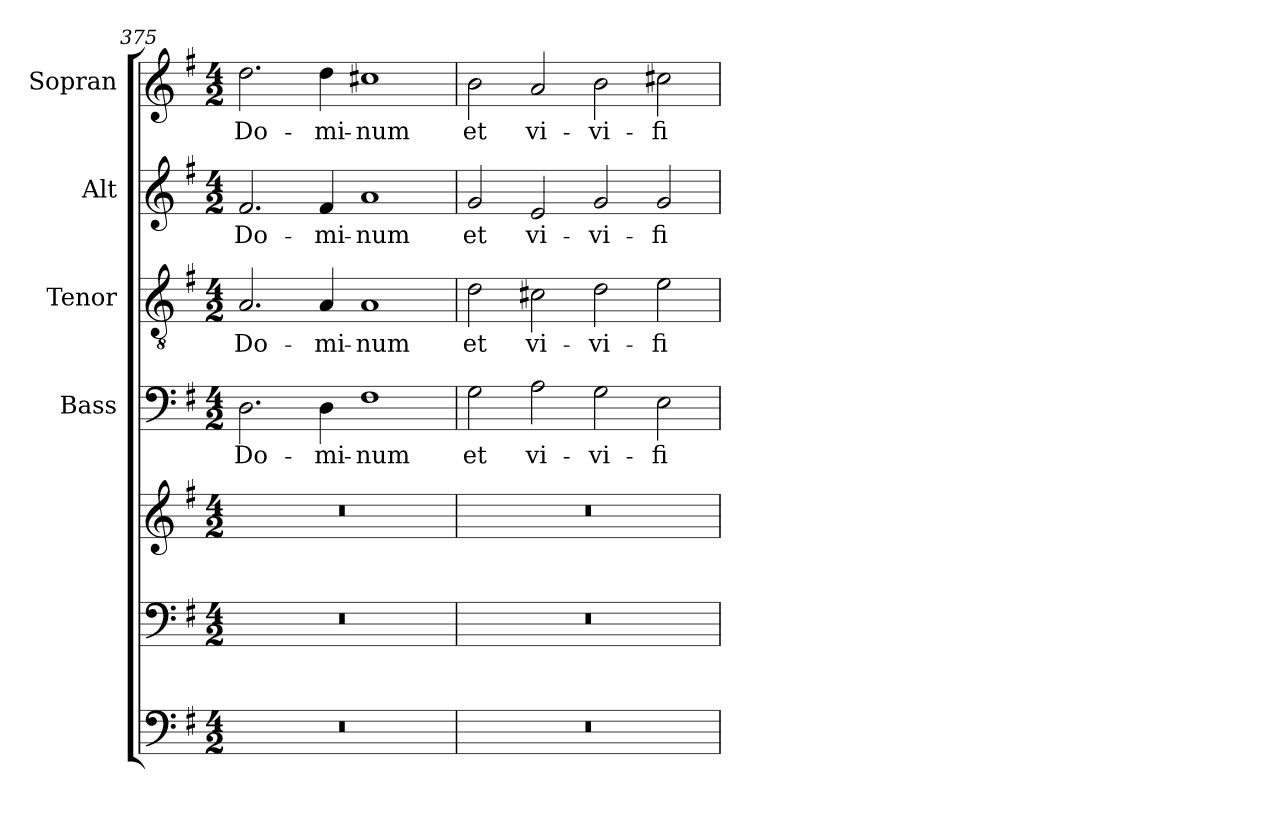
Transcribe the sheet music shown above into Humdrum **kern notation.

**kern	**kern	**kern	**kern	**text	**kern	**text	**kern	**text	**kern	**text
*part6	*part5	*part5	*part4	*part4	*part3	*part3	*part2	*part2	*part1	*part1
*staff7	*staff6	*staff5	*staff4	*staff4	*staff3	*staff3	*staff2	*staff2	*staff1	*staff1
*	*	*	*I"Bass	*	*I"Tenor	*	*I"Alt	*	*I"Sopran	*
*	*	*	*I'B.	*	*I'T.	*	*I'A.	*	*I'S.	*
*clefF4	*clefF4	*clefG2	*clefF4	*	*clefGv2	*	*clefG2	*	*clefG2	*
*k[f#]	*k[f#]	*k[f#]	*k[f#]	*	*k[f#]	*	*k[f#]	*	*k[f#]	*
*G:	*G:	*G:	*G:	*	*G:	*	*G:	*	*G:	*
*M4/2	*M4/2	*M4/2	*M4/2	*	*M4/2	*	*M4/2	*	*M4/2	*
=375	=375	=375	=375	=375	=375	=375	=375	=375	=375	=375
!	!	!	!	!LO:LY:b	!	!LO:LY:b	!	!LO:LY:b	!	!LO:LY:b
0r	0r	0r	2.D\	Do-	2.A/	Do-	2.f#/	Do-	2.dd\	Do-
!	!	!	!	!LO:LY:b	!	!LO:LY:b	!	!LO:LY:b	!	!LO:LY:b
.	.	.	4D\	-mi-	4A/	-mi-	4f#/	-mi-	4dd\	-mi-
!	!	!	!	!LO:LY:b	!	!LO:LY:b	!	!LO:LY:b	!	!LO:LY:b
.	.	.	1F#	-num	1A	-num	1a	-num	1cc#X	-num
=376	=376	=376	=376	=376	=376	=376	=376	=376	=376	=376
!	!	!	!	!LO:LY:b	!	!LO:LY:b	!	!LO:LY:b	!	!LO:LY:b
0r	0r	0r	2G\	et	2d\	et	2g/	et	2b\	et
!	!	!	!	!LO:LY:b	!	!LO:LY:b	!	!LO:LY:b	!	!LO:LY:b
.	.	.	2A\	vi-	2c#X\	vi-	2e/	vi-	2a/	vi-
!	!	!	!	!LO:LY:b	!	!LO:LY:b	!	!LO:LY:b	!	!LO:LY:b
.	.	.	2G\	-vi-	2d\	-vi-	2g/	-vi-	2b\	-vi-
!	!	!	!	!LO:LY:b	!	!LO:LY:b	!	!LO:LY:b	!	!LO:LY:b
.	.	.	2E\	-fi-	2e\	-fi-	2g/	-fi-	2cc#X\	-fi-
=	=	=	=	=	=	=	=	=	=	=
*-	*-	*-	*-	*-	*-	*-	*-	*-	*-	*-
